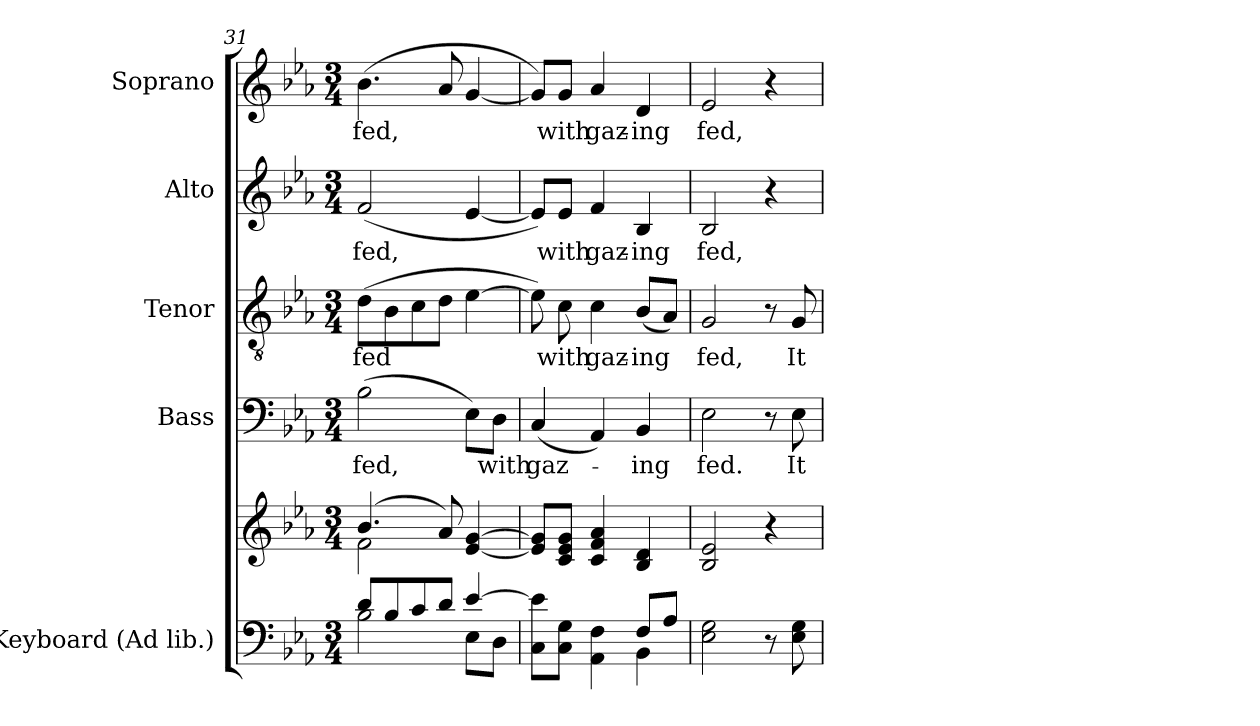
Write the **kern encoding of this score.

**kern	**kern	**kern	**text	**kern	**text	**kern	**text	**kern	**text
*part5	*part5	*part4	*part4	*part3	*part3	*part2	*part2	*part1	*part1
*staff6	*staff5	*staff4	*staff4	*staff3	*staff3	*staff2	*staff2	*staff1	*staff1
*I"Keyboard (Ad lib.)	*	*I"Bass	*	*I"Tenor	*	*I"Alto	*	*I"Soprano	*
*I'Kbd.	*	*I'B.	*	*I'T.	*	*I'A.	*	*I'S.	*
!!LO:LB:g=z
*clefF4	*clefG2	*clefF4	*	*clefGv2	*	*clefG2	*	*clefG2	*
*	*	*	*	*ITrd7c12	*	*	*	*	*
*k[b-e-a-]	*k[b-e-a-]	*k[b-e-a-]	*	*k[b-e-a-]	*	*k[b-e-a-]	*	*k[b-e-a-]	*
*E-:	*E-:	*E-:	*	*E-:	*	*E-:	*	*E-:	*
*M3/4	*M3/4	*M3/4	*	*M3/4	*	*M3/4	*	*M3/4	*
=31	=31	=31	=31	=31	=31	=31	=31	=31	=31
*^	*^	*	*	*	*	*	*	*	*
!	!	!	!	!	!LO:LY:b:color=#000000	!	!	!	!	!	!
!	!	!	!	!	!	!	!LO:LY:b:color=#000000	!	!	!	!
!	!	!	!	!	!	!	!	!	!LO:LY:b:color=#000000	!	!
!	!	!	!	!	!	!	!	!	!	!	!LO:LY:b:color=#000000
8di/L	2B-i\	(4.b-i/	2fi\	(2B-i\	fed,	(8Di\L	fed	(2fi/	fed,	(4.b-i\	fed,
8B-i/	.	.	.	.	.	8BB-i\	.	.	.	.	.
8ci/	.	.	.	.	.	8Ci\	.	.	.	.	.
8di/J	.	8a-i/)	.	.	.	8Di\J	.	.	.	8a-i/	.
[4e-i/	8E-i\L	[4e-i/ [4gi	4ryy	8E-i\L)	.	[4E-i\	.	[4e-i/	.	[4gi/	.
!	!	!	!	!	!LO:LY:b:color=#000000	!	!	!	!	!	!
.	8Di\J	.	.	8Di\J	with	.	.	.	.	.	.
*	*	*v	*v	*	*	*	*	*	*	*	*
=32	=32	=32	=32	=32	=32	=32	=32	=32	=32	=32
!	!	!	!	!LO:LY:b:color=#000000	!	!	!	!	!	!
2ryy	8Ci\ 8e-i]L	8e-i/] 8gi]L	(4Ci/	gaz-	8E-i\])	.	8e-i/L])	.	8gi/L])	.
!	!	!	!	!	!	!LO:LY:b:color=#000000	!	!	!	!
!	!	!	!	!	!	!	!	!LO:LY:b:color=#000000	!	!
!	!	!	!	!	!	!	!	!	!	!LO:LY:b:color=#000000
.	8Ci\ 8GiJ	8ci/ 8e-i 8giJ	.	.	8Ci\	with	8e-i/J	with	8gi/J	with
!	!	!	!	!	!	!LO:LY:b:color=#000000	!	!	!	!
!	!	!	!	!	!	!	!	!LO:LY:b:color=#000000	!	!
!	!	!	!	!	!	!	!	!	!	!LO:LY:b:color=#000000
.	4AA-i\ 4Fi	4ci/ 4fi 4a-i	4AA-i/)	.	4Ci\	gaz-	4fi/	gaz-	4a-i/	gaz-
!	!	!	!	!LO:LY:b:color=#000000	!	!	!	!	!	!
!	!	!	!	!	!	!LO:LY:b:color=#000000	!	!	!	!
!	!	!	!	!	!	!	!	!LO:LY:b:color=#000000	!	!
!	!	!	!	!	!	!	!	!	!	!LO:LY:b:color=#000000
8Fi/L	4BB-i\	4B-i/ 4di	4BB-i/	-ing	(8BB-i/L	-ing	4B-i/	-ing	4di/	-ing
8A-i/J	.	.	.	.	8AA-i/J)	.	.	.	.	.
*v	*v	*	*	*	*	*	*	*	*	*
=33	=33	=33	=33	=33	=33	=33	=33	=33	=33
!	!	!	!LO:LY:b:color=#000000	!	!	!	!	!	!
!	!	!	!	!	!LO:LY:b:color=#000000	!	!	!	!
!	!	!	!	!	!	!	!LO:LY:b:color=#000000	!	!
!	!	!	!	!	!	!	!	!	!LO:LY:b:color=#000000
2E-i\ 2Gi	2B-i/ 2e-i	2E-i\	fed.	2GGi/	fed,	2B-i/	fed,	2e-i/	fed,
8r	4r	8r	.	8r	.	4r	.	4r	.
!	!	!	!LO:LY:b:color=#000000	!	!	!	!	!	!
!	!	!	!	!	!LO:LY:b:color=#000000	!	!	!	!
8E-i\ 8Gi	.	8E-i\	It	8GGi/	It	.	.	.	.
=	=	=	=	=	=	=	=	=	=
*-	*-	*-	*-	*-	*-	*-	*-	*-	*-
